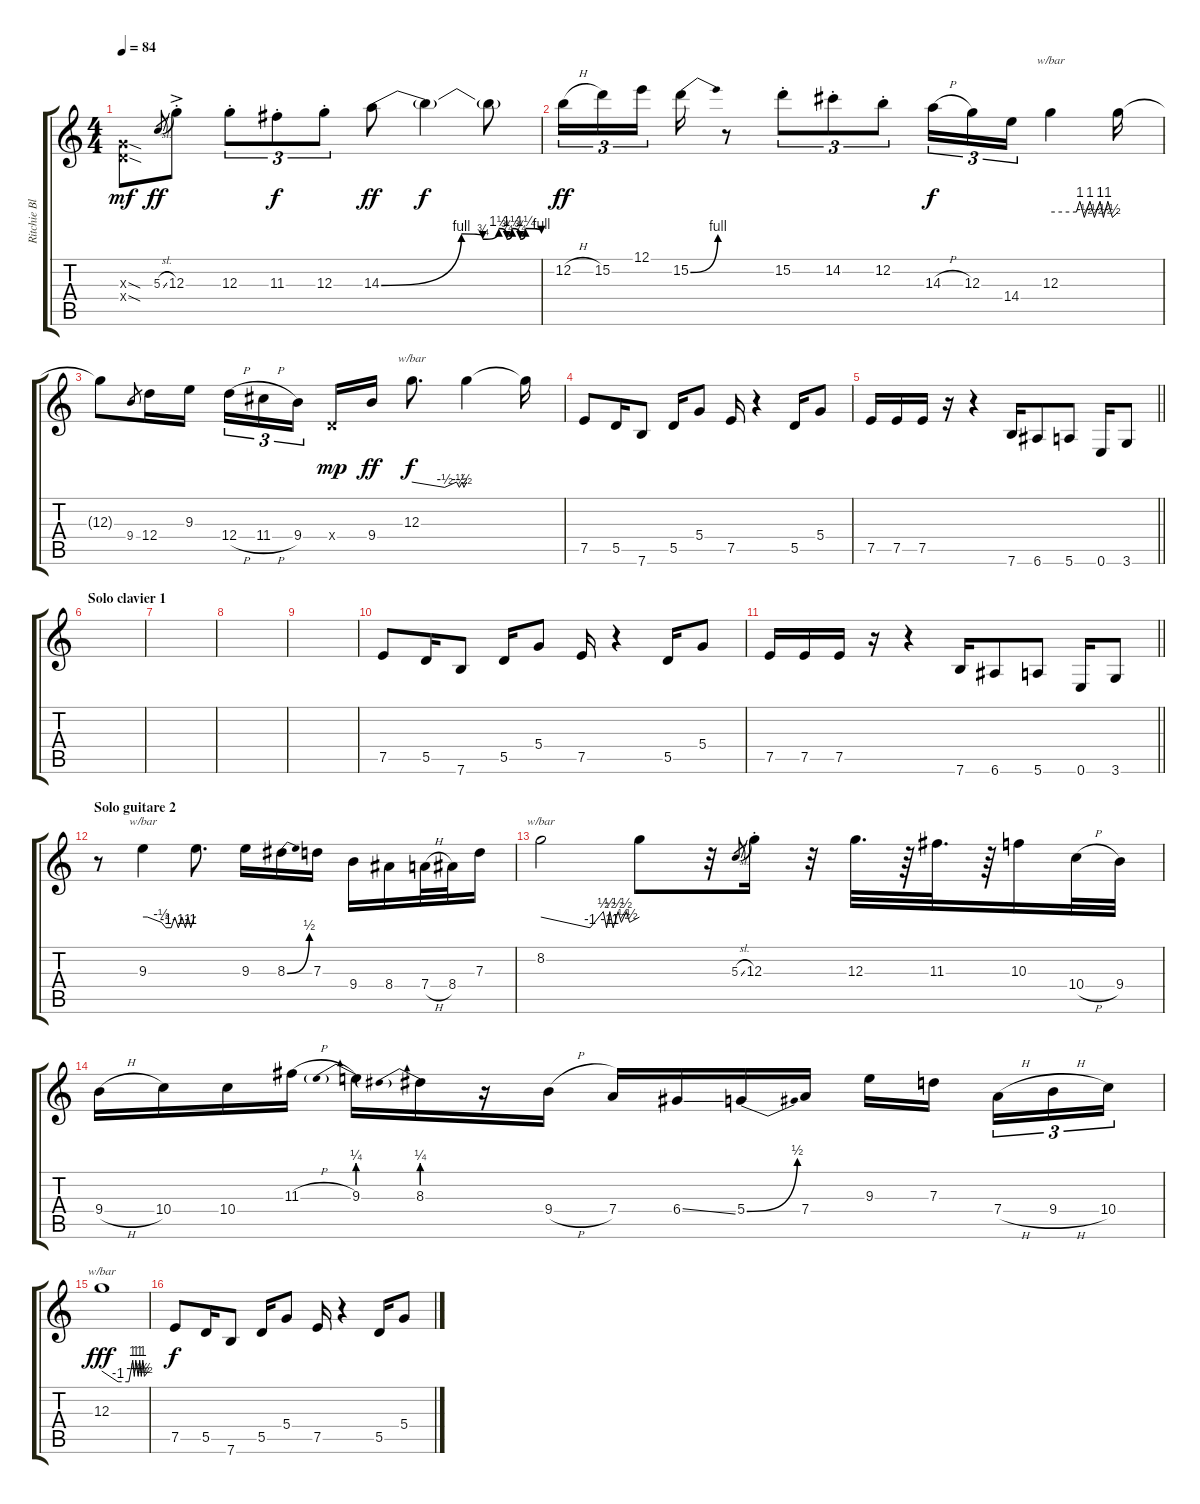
\track ("Ritchie Blackmore" "Ritchie Bl") {instrument distortionguitar}
\staff {score tabs}
\tuning (E4 B3 G3 D3 A2 E2) {hide}
\ts (4 4)
\tempo 84
\clef g2
\ks c
(0.3{sod x} 0.4{sod x}).8{dy mf} 5.3{sl}.8{gr dy ff} 12.3{ac st}.8 12.3{st}.8{tu (3 2)} 11.3{st}.8{tu (3 2) dy f} 12.3{st}.8{tu (3 2)} 14.3{be (custom 0 0 30 4 38 3 44 5 47 3 49 5 52 3 54 5 60 4)}.8{dy ff} 14.3{t}.4{dy f} 14.3{t}.8 |
12.2{h}.16{tu (3 2) dy ff} 15.2.16{tu (3 2)} 12.1.16{tu (3 2) beam splitsecondary} 15.2{be (bend 0 0 60 4)}.16 r.8 15.2{st}.8{tu (3 2)} 14.2{st}.8{tu (3 2)} 12.2{st}.8{tu (3 2)} 14.3{h}.16{tu (3 2) dy f} 12.3.16{tu (3 2)} 14.4.16{tu (3 2)} 12.3.4{tbe (custom default 0 0 23 0 26 4 30 -2 35 4 39 -2 44 4 47 -2 51 4 55 -2 60 0)} 12.3{t}.16 |
12.3{t}.8 9.4.8{gr} 12.4.16 9.3.16 12.4{h}.16{tu (3 2)} 11.4{h}.16{tu (3 2)} 9.4.16{tu (3 2) beam splitsecondary} 0.4{x}.16{dy mp} 9.4.16{dy ff} 12.3.8{d tbe (custom default 0 0 36 -2 49 0 52 -2 55 0 57 -2 60 0) dy f} 12.3{t}.4 12.3{t}.16 |
7.5.8 5.5.16 7.6.8 5.5.16 5.4.8 7.5.16 r.4 5.5.16 5.4.8 |
\barLineRight lightlight
7.5.16 7.5.16 7.5.16 r.16 r.4 7.6.16 6.6.8 5.6.8 0.6.16 3.6.8 |
\section ("" "Solo clavier 1")
|
|
|
|
7.5.8 5.5.16 7.6.8 5.5.16 5.4.8 7.5.16 r.4 5.5.16 5.4.8 |
\barLineRight lightlight
7.5.16 7.5.16 7.5.16 r.16 r.4 7.6.16 6.6.8 5.6.8 0.6.16 3.6.8 |
\section ("" "Solo guitare 2")
r.8{volume 16} 9.3.4{tbe (custom default 0 0 5 0 21 -2 26 -4 32 -4 36 0 40 -4 44 0 48 -4 51 0 54 -4 58 0 60 0)} 9.3{t}.8{d} 9.3.16 8.3{be (bend 0 0 60 2)}.16 7.3.16 9.4.16 8.4.16 7.4{h}.32 8.4.32 7.3.16 |
8.2.2{tbe (custom default 0 0 30 -4 38 2 40 -4 42 2 44 -4 47 2 49 -2 52 2 54 -2 60 0)} 8.2{t}.8 r.32 5.3{sl}.8{gr} 12.3{st}.16 r.32 12.3.32{d} r.64 11.3.32{d} r.64 10.3.16 10.4{h}.32 9.4.32 |
9.4{h}.16 10.4.16 10.4.16 11.3{h}.16 9.3{be (prebend 0 1 60 1)}.16 8.3{be (prebend 0 1 60 1)}.16 r.16 9.4{h}.16 7.4.16 6.4{ss}.16 5.4{be (bend 0 0 60 2)}.16 7.4.16 9.3.16 7.3.16{beam splitsecondary} 7.4{h}.16{tu (3 2)} 9.4{h}.16{tu (3 2)} 10.4.16{tu (3 2)} |
12.3.1{tbe (custom default 0 0 21 -4 35 -4 40 4 42 -2 44 4 47 -2 49 4 51 -2 53 4 55 -2 60 0) dy fff} |
7.5.8{dy f volume 12} 5.5.16 7.6.8 5.5.16 5.4.8 7.5.16 r.4 5.5.16 5.4.8
